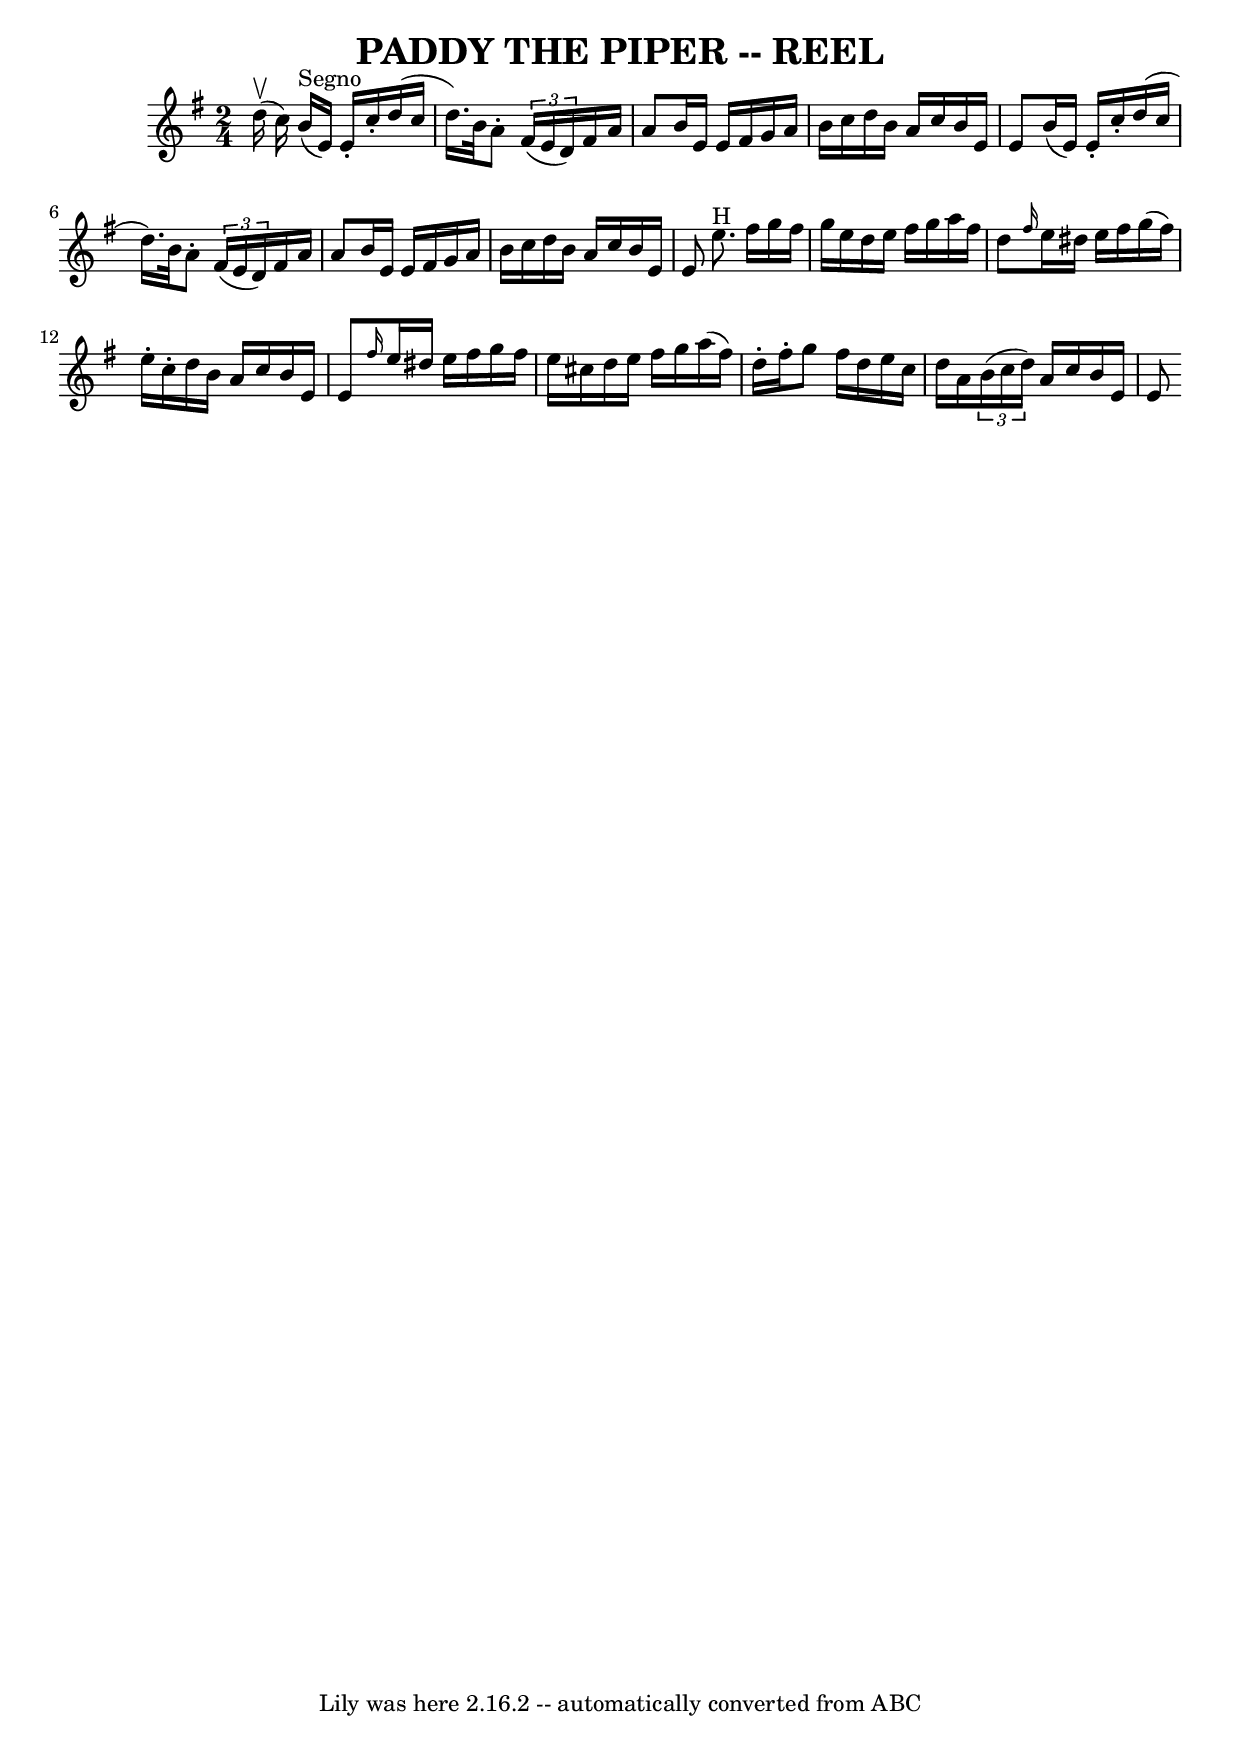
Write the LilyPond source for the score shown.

\version "2.16.2"
\include "Mammoth.ily"
\header {
  %% book = "Ryan's Mammoth Collection of Fiddle Tunes"
 crossRefNumber = "1"
 footnotes = ""
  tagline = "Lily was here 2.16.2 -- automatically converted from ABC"
  title = "PADDY THE PIPER -- REEL"

}
voicedefault =  {


  \time 2/4 
  \key g \major d''16 (^\upbow c''16)      |
     \bar " |." b'16^"Segno"(e'16) e'16-. c''16-. d''16 (c''16 d''16.) b'32     |
 a'8-. \times 2/3 { fis'16 (e'16 d'16  
		)  		    } fis'16 a'16 a'8     |
 b'16 e'16 e'16 fis'16 g'16 a'16 b'16 c''16     |
 d''16 b'16 a'16 c''16 b'16 e'16 e'8     |
 b'16 (e'16) e'16-. c''16-. d''16 (c''16 d''16.) b'32     |
 a'8-. \times 2/3 { fis'16 
		      (e'16 d'16)  		    } fis'16 a'16 a'8     |
 b'16 e'16 e'16 fis'16 g'16 a'16 b'16 c''16     |
 d''16 b'16 a'16 c''16 b'16 e'16 e'8      \bar " |." e''8.^"H" fis''16 g''16 fis''16 g''16 e''16     |
 d''16 e''16 fis''16 g''16 a''16 fis''16 d''8     |
  \grace { fis''16  
	 } e''16 dis''16 e''16 fis''16 g''16 (fis''16) e''16-. c''16-.     |
 d''16 b'16 a'16 c''16 b'16 e'16 e'8    |
  
  \grace { fis''16  
	 } e''16 dis''16 e''16 fis''16 g''16 fis''16 e''16 cis''16     |
 d''16 e''16 fis''16 g''16 a''16 (fis''16) d''16-. fis''16-.    |
 g''8 fis''16 d''16 e''16 c''16 d''16 a'16     |
  \times 2/3 { b'16 (
	 c''16 d''16)  	     } a'16 c''16 b'16 e'16 e'8      \bar " |."   

}

\score{
  <<

    \context Staff="default"
    {
      \voicedefault 
      
    }

  >>
  \layout {
    
  }
  \midi {
  }

}
